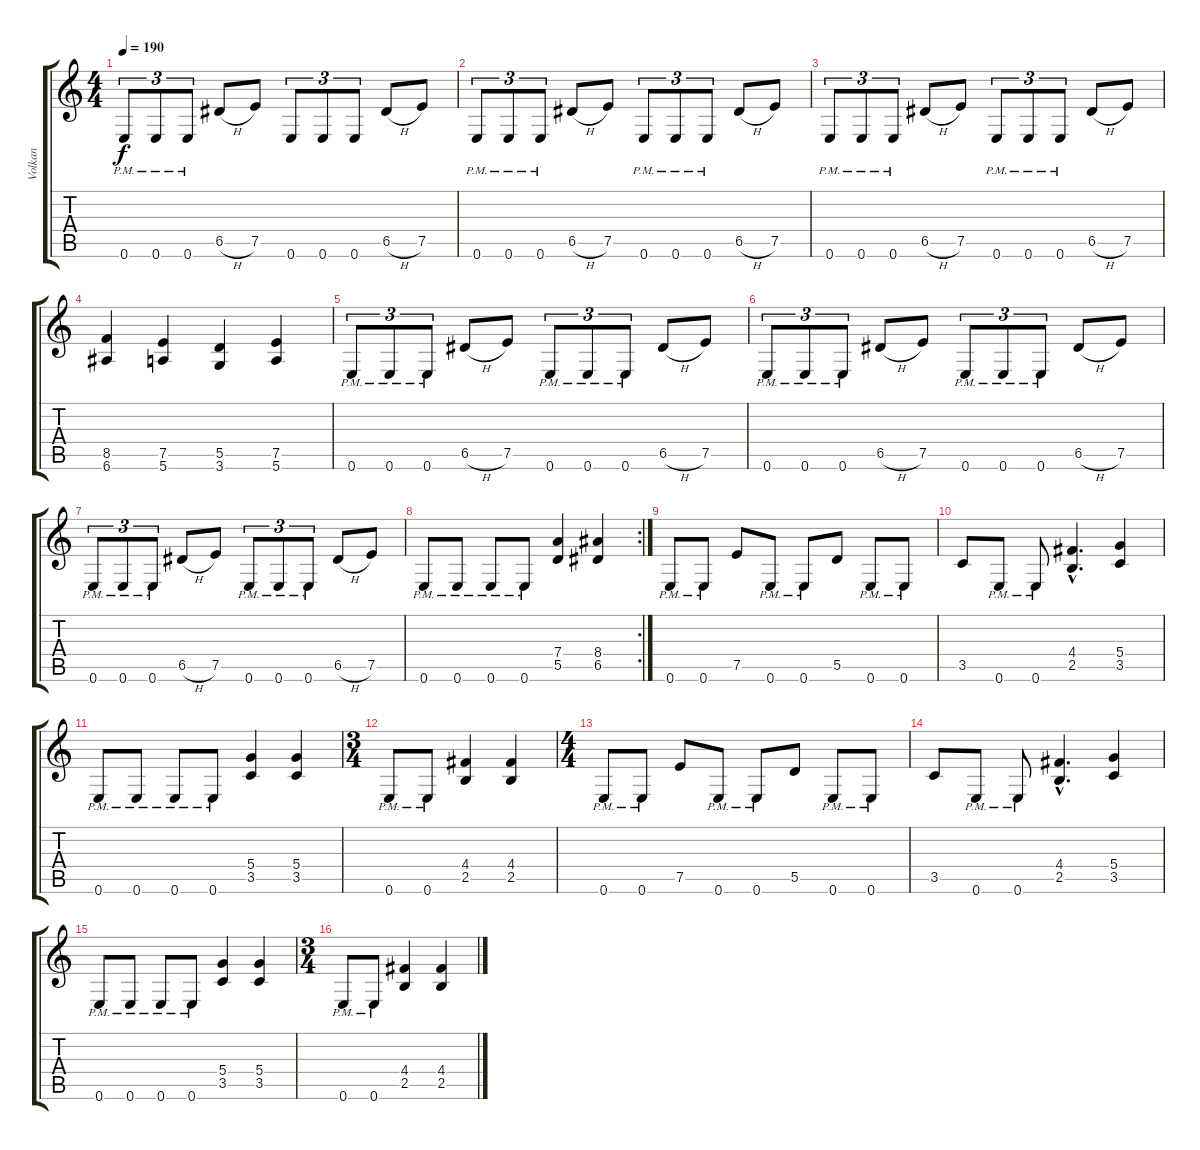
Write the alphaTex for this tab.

\track ("Volkan" "Volkan") {instrument distortionguitar}
\staff {score tabs}
\tuning (E4 B3 G3 D3 A2 E2) {hide}
\ts (4 4)
\tempo 190
\clef g2
\ks c
0.6{pm}.8{tu (3 2) dy f instrument distortionguitar} 0.6{pm}.8{tu (3 2)} 0.6{pm}.8{tu (3 2)} 6.5{h}.8 7.5.8 0.6.8{tu (3 2)} 0.6.8{tu (3 2)} 0.6.8{tu (3 2)} 6.5{h}.8 7.5.8 |
0.6{pm}.8{tu (3 2)} 0.6{pm}.8{tu (3 2)} 0.6{pm}.8{tu (3 2)} 6.5{h}.8 7.5.8 0.6{pm}.8{tu (3 2)} 0.6{pm}.8{tu (3 2)} 0.6{pm}.8{tu (3 2)} 6.5{h}.8 7.5.8 |
0.6{pm}.8{tu (3 2)} 0.6{pm}.8{tu (3 2)} 0.6{pm}.8{tu (3 2)} 6.5{h}.8 7.5.8 0.6{pm}.8{tu (3 2)} 0.6{pm}.8{tu (3 2)} 0.6{pm}.8{tu (3 2)} 6.5{h}.8 7.5.8 |
(8.5 6.6).4 (7.5 5.6).4 (5.5 3.6).4 (7.5 5.6).4 |
0.6{pm}.8{tu (3 2)} 0.6{pm}.8{tu (3 2)} 0.6{pm}.8{tu (3 2)} 6.5{h}.8 7.5.8 0.6{pm}.8{tu (3 2)} 0.6{pm}.8{tu (3 2)} 0.6{pm}.8{tu (3 2)} 6.5{h}.8 7.5.8 |
0.6{pm}.8{tu (3 2)} 0.6{pm}.8{tu (3 2)} 0.6{pm}.8{tu (3 2)} 6.5{h}.8 7.5.8 0.6{pm}.8{tu (3 2)} 0.6{pm}.8{tu (3 2)} 0.6{pm}.8{tu (3 2)} 6.5{h}.8 7.5.8 |
0.6{pm}.8{tu (3 2)} 0.6{pm}.8{tu (3 2)} 0.6{pm}.8{tu (3 2)} 6.5{h}.8 7.5.8 0.6{pm}.8{tu (3 2)} 0.6{pm}.8{tu (3 2)} 0.6{pm}.8{tu (3 2)} 6.5{h}.8 7.5.8 |
\rc 2
0.6{pm}.8 0.6{pm}.8 0.6{pm}.8 0.6{pm}.8 (7.4 5.5).4 (8.4 6.5).4 |
0.6{pm}.8 0.6{pm}.8 7.5.8 0.6{pm}.8 0.6{pm}.8 5.5.8 0.6{pm}.8 0.6{pm}.8 |
3.5.8 0.6{pm}.8 0.6{pm}.8 (4.4{hac} 2.5{hac}).4{d} (5.4 3.5).4 |
0.6{pm}.8 0.6{pm}.8 0.6{pm}.8 0.6{pm}.8 (5.4 3.5).4 (5.4 3.5).4 |
\ts (3 4)
0.6{pm}.8 0.6{pm}.8 (4.4 2.5).4 (4.4 2.5).4 |
\ts (4 4)
0.6{pm}.8 0.6{pm}.8 7.5.8 0.6{pm}.8 0.6{pm}.8 5.5.8 0.6{pm}.8 0.6{pm}.8 |
3.5.8 0.6{pm}.8 0.6{pm}.8 (4.4{hac} 2.5{hac}).4{d} (5.4 3.5).4 |
0.6{pm}.8 0.6{pm}.8 0.6{pm}.8 0.6{pm}.8 (5.4 3.5).4 (5.4 3.5).4 |
\ts (3 4)
0.6{pm}.8 0.6{pm}.8 (4.4 2.5).4 (4.4 2.5).4
